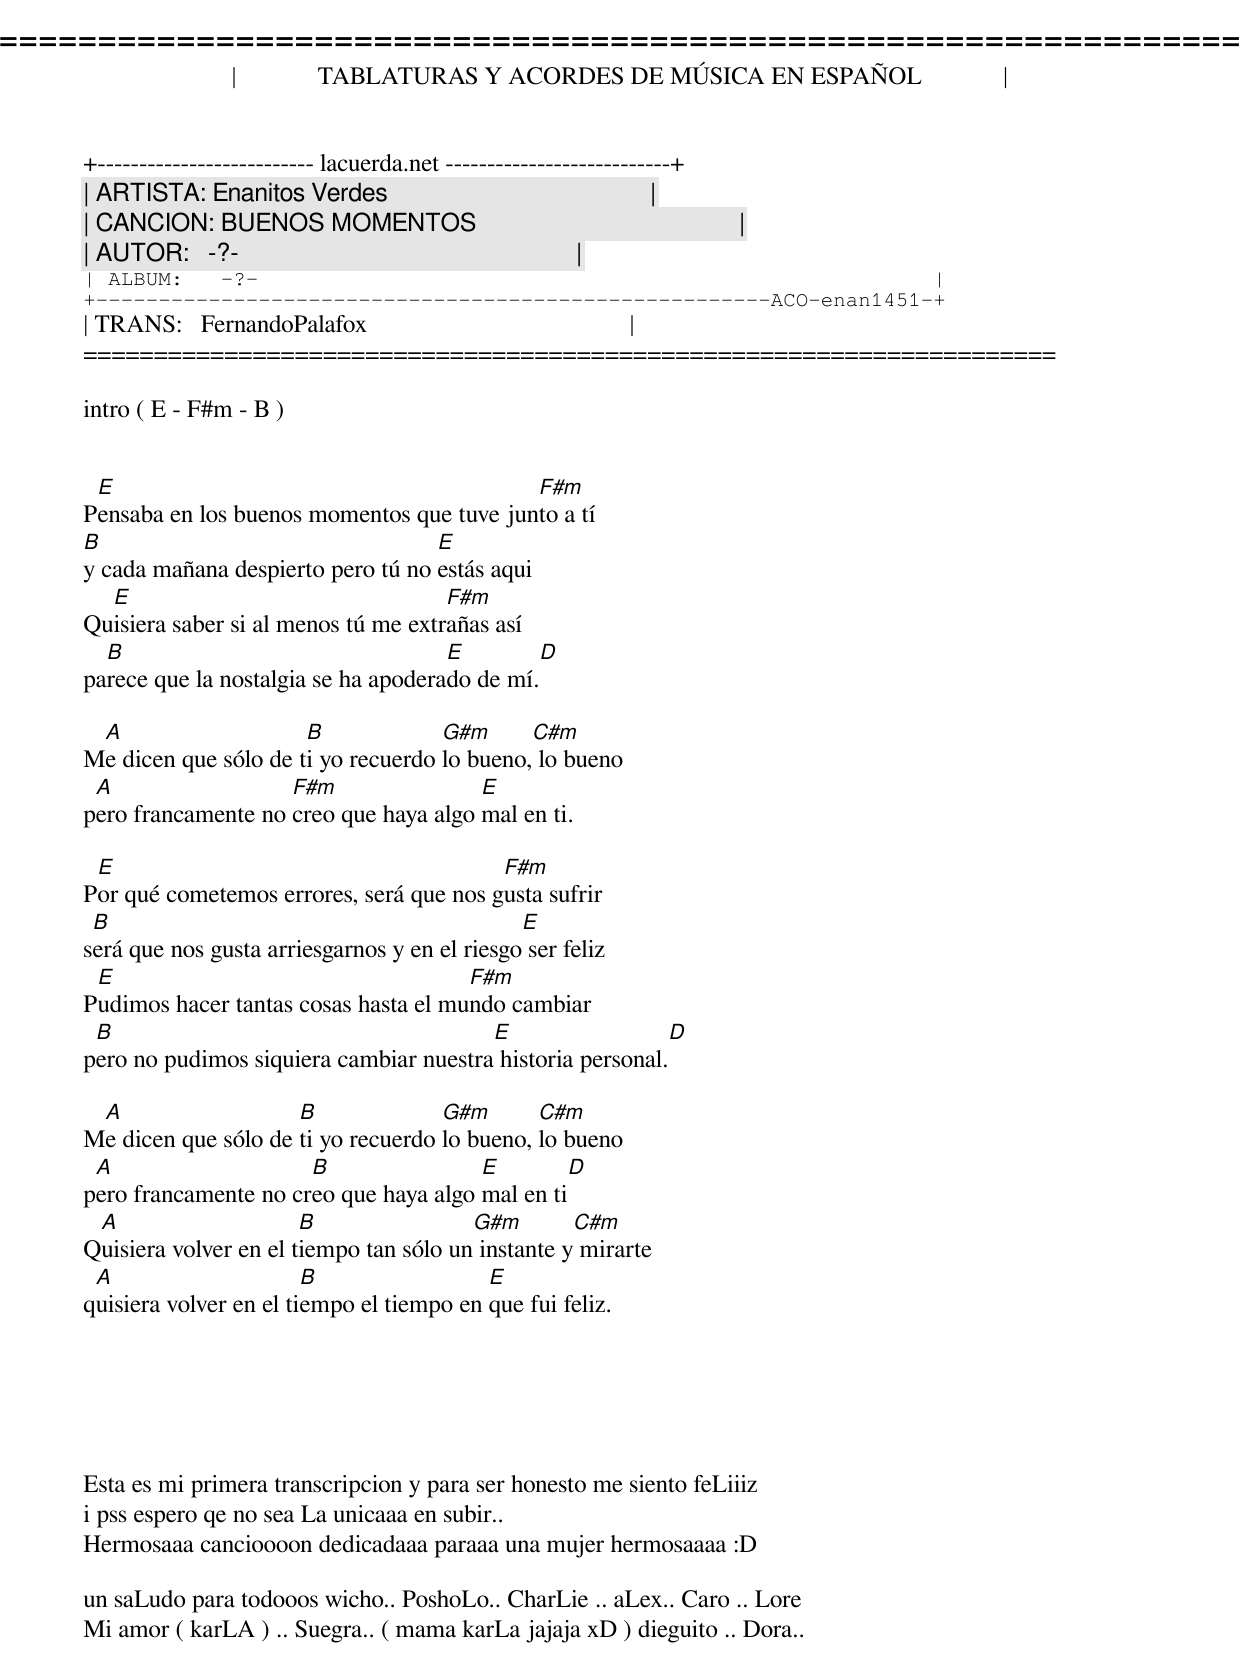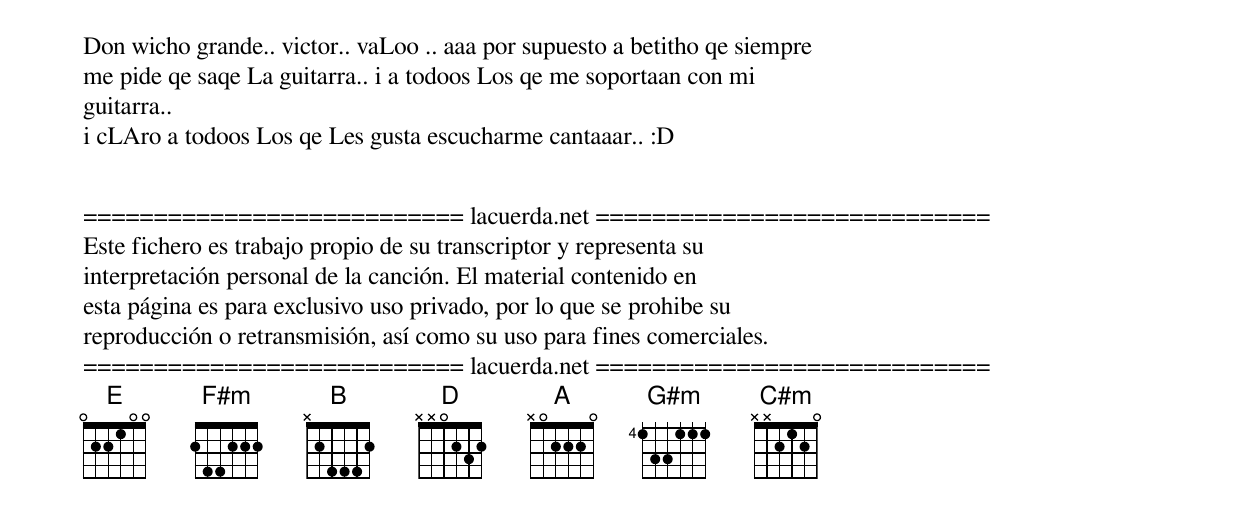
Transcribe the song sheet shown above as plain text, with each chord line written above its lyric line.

=====================================================================
|             TABLATURAS Y ACORDES DE MÚSICA EN ESPAÑOL             |
+-------------------------- lacuerda.net ---------------------------+
| ARTISTA: Enanitos Verdes                                          |
| CANCION: BUENOS MOMENTOS                                          |
| AUTOR:   -?-                                                      |
| ALBUM:   -?-                                                      |
+------------------------------------------------------ACO-enan1451-+
| TRANS:   FernandoPalafox                                          |
=====================================================================

intro ( E - F#m - B )


 E                                         F#m
Pensaba en los buenos momentos que tuve junto a tí
B                                  E
y cada mañana despierto pero tú no estás aqui
  E                                  F#m
Quisiera saber si al menos tú me extrañas así
  B                                  E          D
parece que la nostalgia se ha apoderado de mí.

 A                    B             G#m      C#m
Me dicen que sólo de ti yo recuerdo lo bueno, lo bueno
 A                  F#m                E
pero francamente no creo que haya algo mal en ti.

 E                                       F#m
Por qué cometemos errores, será que nos gusta sufrir
 B                                            E
será que nos gusta arriesgarnos y en el riesgo ser feliz
 E                                    F#m
Pudimos hacer tantas cosas hasta el mundo cambiar
 B                                      E                  D
pero no pudimos siquiera cambiar nuestra historia personal.

 A                   B              G#m       C#m
Me dicen que sólo de ti yo recuerdo lo bueno, lo bueno
 A                    B                E          D
pero francamente no creo que haya algo mal en ti
 A                     B                G#m        C#m
Quisiera volver en el tiempo tan sólo un instante y mirarte
 A                      B                 E
quisiera volver en el tiempo el tiempo en que fui feliz.






Esta es mi primera transcripcion y para ser honesto me siento feLiiiz
i pss espero qe no sea La unicaaa en subir..
Hermosaaa cancioooon dedicadaaa paraaa una mujer hermosaaaa :D

un saLudo para todooos wicho.. PoshoLo.. CharLie .. aLex.. Caro .. Lore
Mi amor ( karLA ) .. Suegra.. ( mama karLa jajaja xD ) dieguito .. Dora..
Don wicho grande.. victor.. vaLoo .. aaa por supuesto a betitho qe siempre
me pide qe saqe La guitarra.. i a todoos Los qe me soportaan con mi
guitarra..
i cLAro a todoos Los qe Les gusta escucharme cantaaar.. :D


=========================== lacuerda.net ============================
Este fichero es trabajo propio de su transcriptor y representa su
interpretación personal de la canción. El material contenido en
esta página es para exclusivo uso privado, por lo que se prohibe su
reproducción o retransmisión, así como su uso para fines comerciales.
=========================== lacuerda.net ============================
